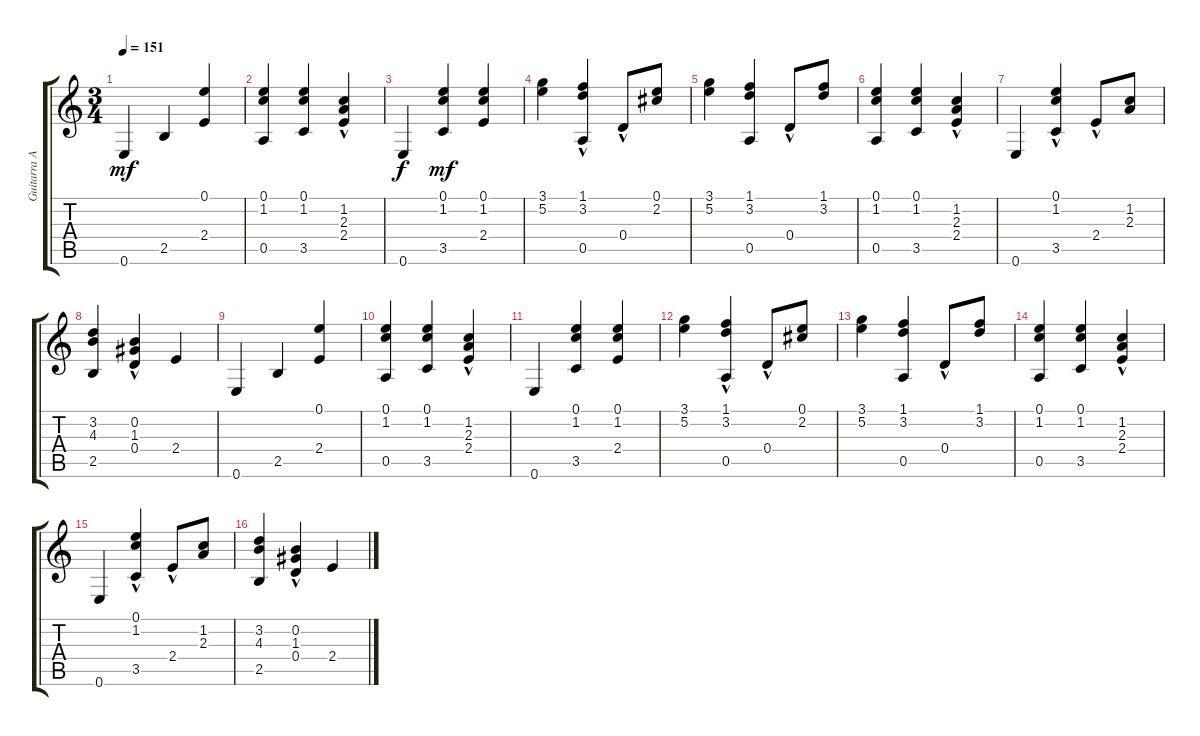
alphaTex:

\track ("Guitarra Acustica" "Guitarra A") {instrument acousticguitarsteel}
\staff {score tabs}
\tuning (E4 B3 G3 D3 A2 E2) {hide}
\ts (3 4)
\tempo 151
\clef g2
\ks c
0.6.4{dy mf} 2.5.4 (0.1 2.4).4 |
(0.1 1.2 0.5).4 (0.1 1.2 3.5).4 (1.2{hac} 2.3{hac} 2.4{hac}).4 |
0.6.4{dy f} (0.1 1.2 3.5).4{dy mf} (0.1 1.2 2.4).4 |
(3.1 5.2).4 (1.1 3.2 0.5{hac}).4 0.4{hac}.8 (0.1 2.2).8 |
(3.1 5.2).4 (1.1 3.2 0.5).4 0.4{hac}.8 (1.1 3.2).8 |
(0.1 1.2 0.5).4 (0.1 1.2 3.5).4 (1.2{hac} 2.3{hac} 2.4{hac}).4 |
0.6.4 (0.1 1.2 3.5{hac}).4 2.4{hac}.8 (1.2 2.3).8 |
(3.2 4.3 2.5).4 (0.2 1.3 0.4{hac}).4 2.4.4 |
0.6.4 2.5.4 (0.1 2.4).4 |
(0.1 1.2 0.5).4 (0.1 1.2 3.5).4 (1.2{hac} 2.3{hac} 2.4{hac}).4 |
0.6.4 (0.1 1.2 3.5).4 (0.1 1.2 2.4).4 |
(3.1 5.2).4 (1.1 3.2 0.5{hac}).4 0.4{hac}.8 (0.1 2.2).8 |
(3.1 5.2).4 (1.1 3.2 0.5).4 0.4{hac}.8 (1.1 3.2).8 |
(0.1 1.2 0.5).4 (0.1 1.2 3.5).4 (1.2{hac} 2.3{hac} 2.4{hac}).4 |
0.6.4 (0.1 1.2 3.5{hac}).4 2.4{hac}.8 (1.2 2.3).8 |
(3.2 4.3 2.5).4 (0.2 1.3 0.4{hac}).4 2.4.4
